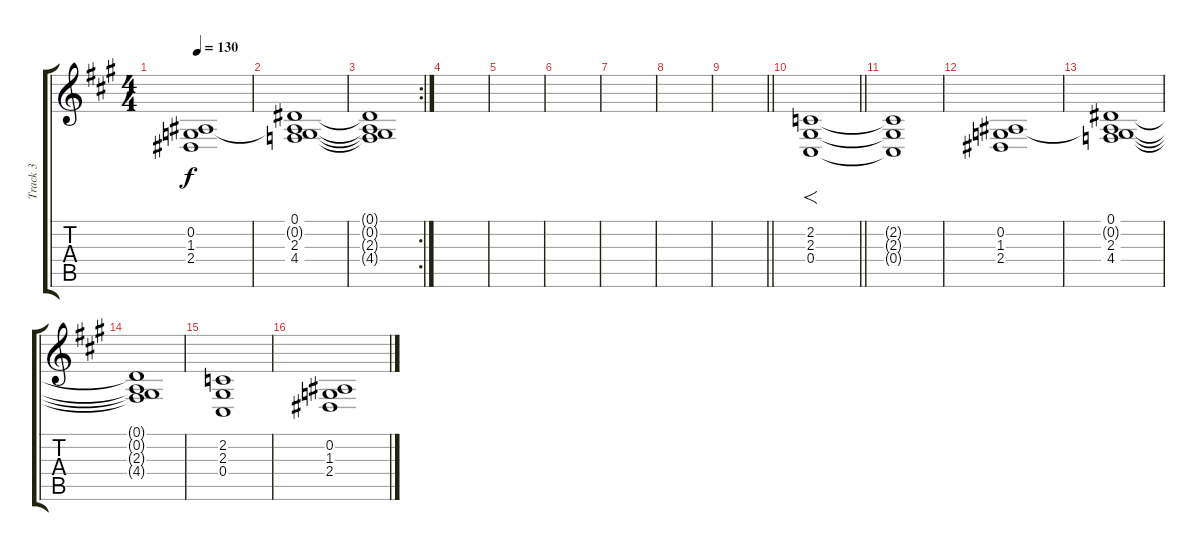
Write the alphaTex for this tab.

\track ("Track 3" "Track 3") {instrument synthstrings2}
\staff {score tabs}
\tuning (Eb4 Bb3 Gb3 Db3 Ab2 Eb2) {hide}
\ts (4 4)
\tempo 130
\clef g2
\ks a
(0.2 1.3 2.4).1{dy f} |
(0.1 0.2{t} 2.3 4.4).1 |
\rc 2
(0.1{t} 0.2{t} 2.3{t} 4.4{t}).1 |
|
|
|
|
|
\barLineRight lightlight
|
\barLineRight lightlight
(2.2 2.3 0.4).1{f} |
(2.2{t} 2.3{t} 0.4{t}).1 |
(0.2 1.3 2.4).1 |
(0.1 0.2{t} 2.3 4.4).1 |
(0.1{t} 0.2{t} 2.3{t} 4.4{t}).1 |
(2.2 2.3 0.4).1 |
(0.2 1.3 2.4).1
